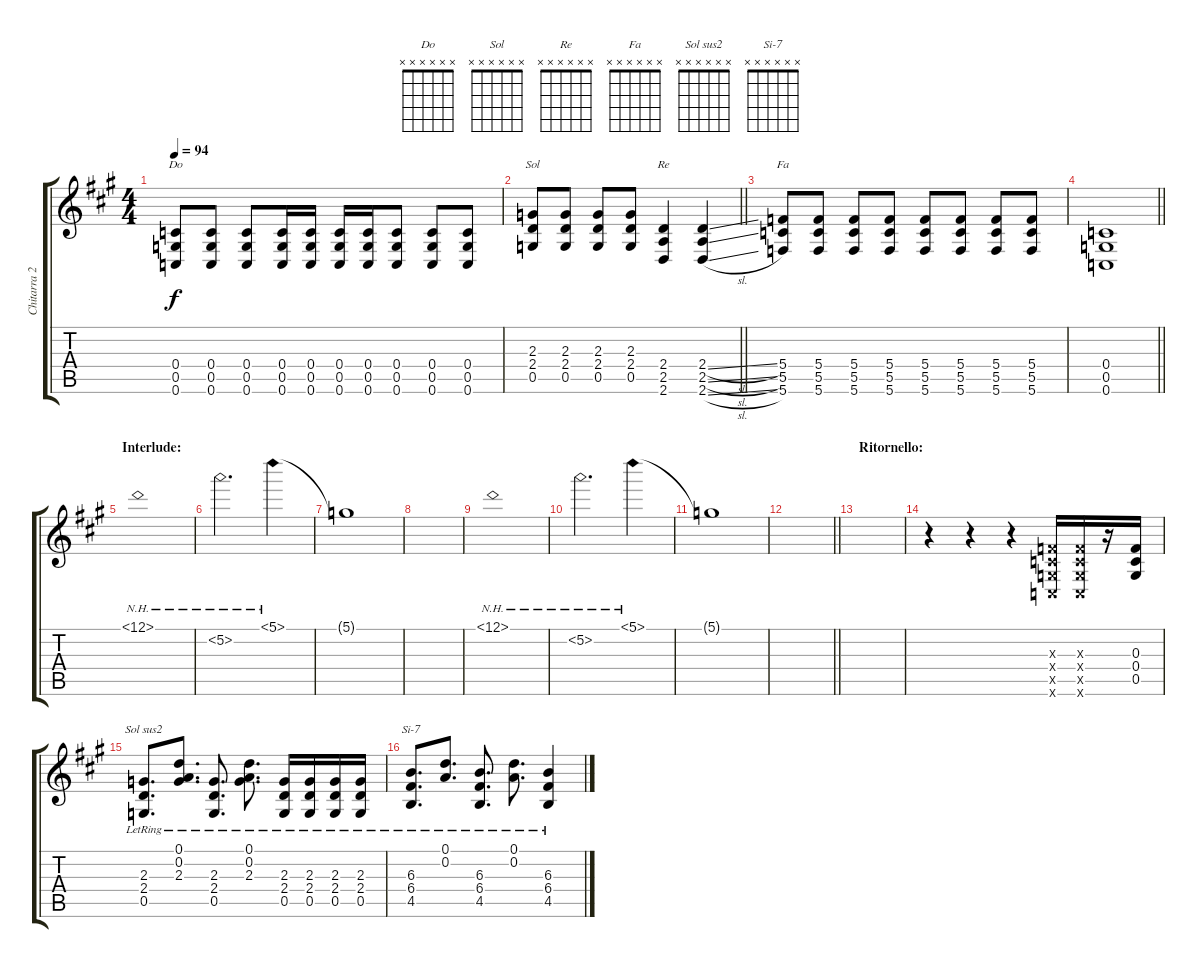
\track ("Chitarra 2" "Chitarra 2") {instrument distortionguitar}
\staff {score tabs}
\tuning (D4 A3 F3 C3 G2 C2) {hide}
\chord ("Do" x x x x x x)
\chord ("Sol" x x x x x x)
\chord ("Re" x x x x x x)
\chord ("Fa" x x x x x x)
\chord ("Sol sus2" x x x x x x)
\chord ("Si-7" x x x x x x)
\ts (4 4)
\tempo 94
\clef g2
\ks a
(0.4 0.5 0.6).8{ch "Do" dy f} (0.4 0.5 0.6).8 (0.4 0.5 0.6).8 (0.4 0.5 0.6).16 (0.4 0.5 0.6).16 (0.4 0.5 0.6).16 (0.4 0.5 0.6).16 (0.4 0.5 0.6).8 (0.4 0.5 0.6).8 (0.4 0.5 0.6).8 |
\barLineRight lightlight
(2.3 2.4 0.5).8{ch "Sol"} (2.3 2.4 0.5).8 (2.3 2.4 0.5).8 (2.3 2.4 0.5).8 (2.4 2.5 2.6).4{ch "Re"} (2.4{sl} 2.5{sl} 2.6{sl}).4 |
(5.4 5.5 5.6).8{ch "Fa"} (5.4 5.5 5.6).8 (5.4 5.5 5.6).8 (5.4 5.5 5.6).8 (5.4 5.5 5.6).8 (5.4 5.5 5.6).8 (5.4 5.5 5.6).8 (5.4 5.5 5.6).8 |
\barLineRight lightlight
(0.4 0.5 0.6).1 |
\section ("" "Interlude:")
12.1{nh}.1{instrument electricguitarclean} |
5.2{nh}.2{d} 5.1{nh}.4 |
5.1{t}.1 |
|
12.1{nh}.1{instrument electricguitarclean} |
5.2{nh}.2{d} 5.1{nh}.4 |
5.1{t}.1 |
\barLineRight lightlight
|
\section ("" "Ritornello:")
|
r.4 r.4 r.4 (0.3{x} 0.4{x} 0.5{x} 0.6{x}).16 (0.3{x} 0.4{x} 0.5{x} 0.6{x}).16 r.16 (0.3 0.4 0.5).16 |
(2.3{lr} 2.4{lr} 0.5{lr}).8{d ch "Sol sus2"} (0.1{lr} 0.2{lr} 2.3{lr}).8{d} (2.3{lr} 2.4{lr} 0.5{lr}).8{d} (0.1{lr} 0.2{lr} 2.3{lr}).8{d} (2.3{lr} 2.4{lr} 0.5{lr}).16 (2.3{lr} 2.4{lr} 0.5{lr}).16 (2.3{lr} 2.4{lr} 0.5{lr}).16 (2.3{lr} 2.4{lr} 0.5{lr}).16 |
(6.3{lr} 6.4{lr} 4.5{lr}).8{d ch "Si-7"} (0.1{lr} 0.2{lr}).8{d} (6.3{lr} 6.4{lr} 4.5{lr}).8{d} (0.1{lr} 0.2{lr}).8{d} (6.3{lr} 6.4{lr} 4.5{lr}).4
